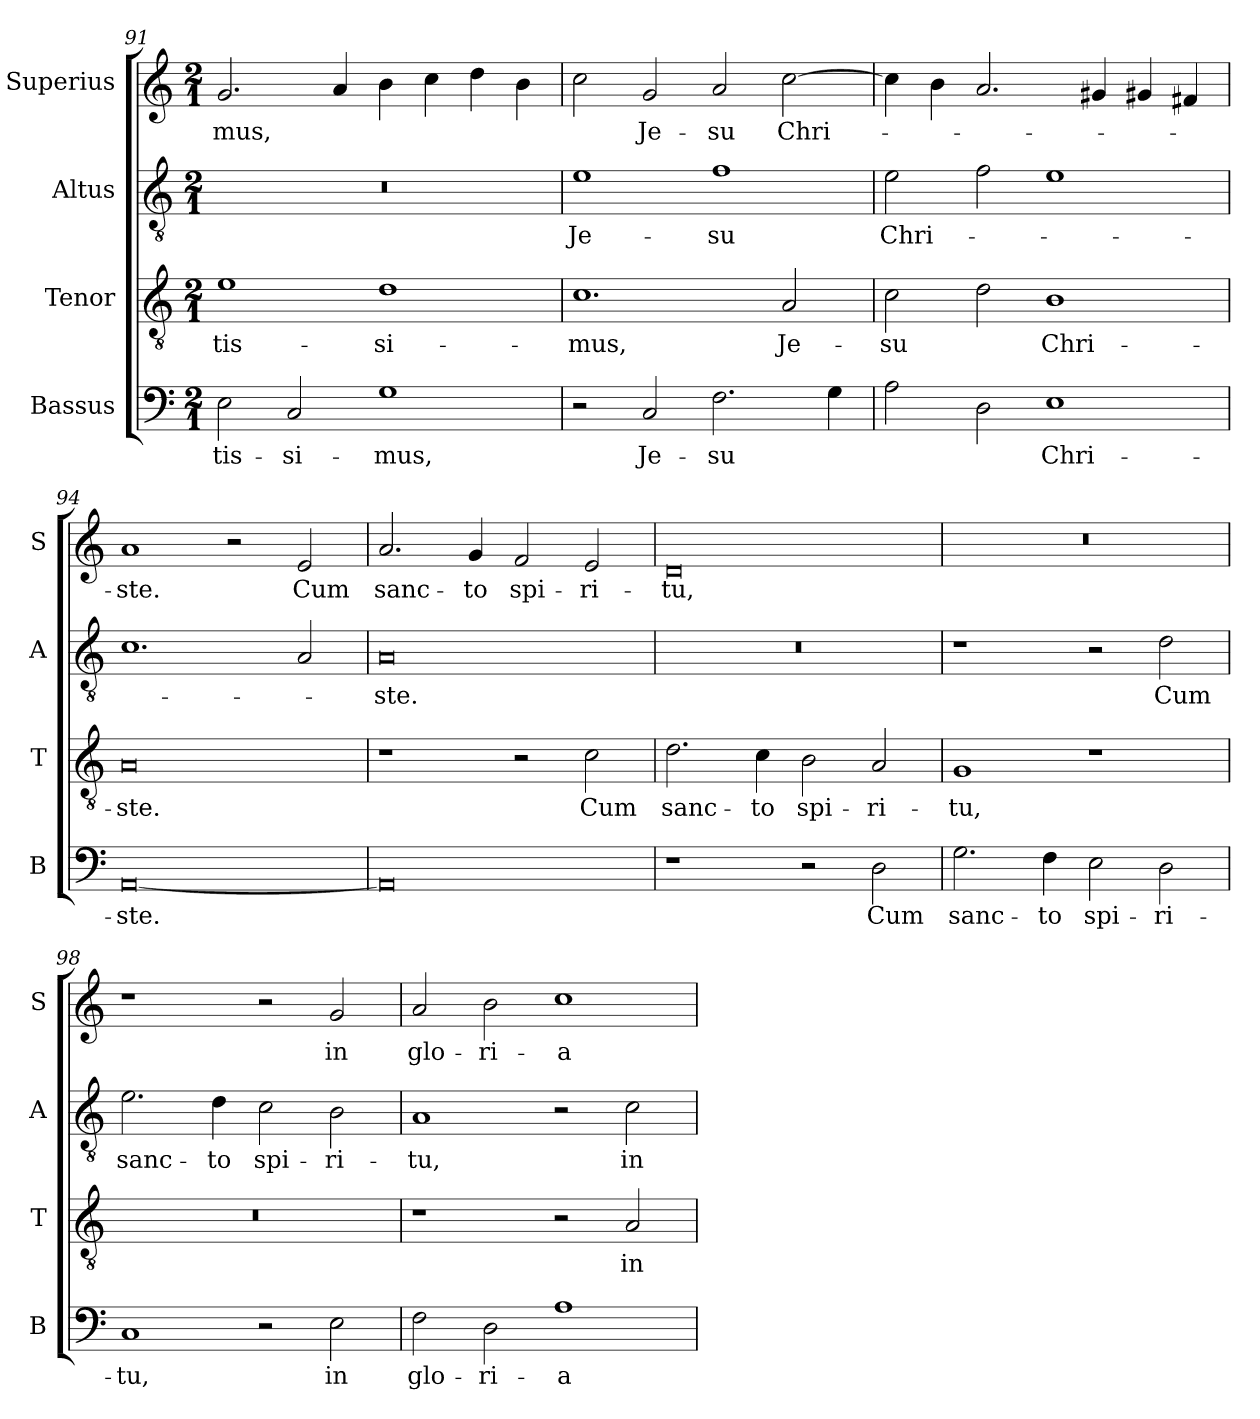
**kern	**text	**kern	**text	**kern	**text	**kern	**text
*part4	*part4	*part3	*part3	*part2	*part2	*part1	*part1
*staff4	*staff4	*staff3	*staff3	*staff2	*staff2	*staff1	*staff1
*I"Bassus	*	*I"Tenor	*	*I"Altus	*	*I"Superius	*
*I'B	*	*I'T	*	*I'A	*	*I'S	*
*clefF4	*	*clefGv2	*	*clefGv2	*	*clefG2	*
*k[]	*	*k[]	*	*k[]	*	*k[]	*
*M2/1	*	*M2/1	*	*M2/1	*	*M2/1	*
=91	=91	=91	=91	=91	=91	=91	=91
2E\	-tis-	1e	-tis-	0r	.	2.g/	-mus,
2C/	-si-	.	.	.	.	.	.
.	.	.	.	.	.	4a/	.
1G	-mus,	1d	-si-	.	.	4b\	.
.	.	.	.	.	.	4cc\	.
.	.	.	.	.	.	4dd\	.
.	.	.	.	.	.	4b\	.
=92	=92	=92	=92	=92	=92	=92	=92
2r	.	1.c	-mus,	1e	Je-	2cc\	.
2C/	Je-	.	.	.	.	2g/	Je-
2.F\	-su	.	.	1f	-su	2a/	-su
.	.	2A/	Je-	.	.	[2cc\	Chri-
4G\	.	.	.	.	.	.	.
=93	=93	=93	=93	=93	=93	=93	=93
2A\	.	2c\	-su	2e\	Chri-	4cc\]	.
.	.	.	.	.	.	4b\	.
2D\	.	2d\	.	2f\	.	2.a/	.
1E	Chri-	1B	Chri-	1e	.	.	.
.	.	.	.	.	.	4g#X/	.
.	.	.	.	.	.	4g#X/	.
.	.	.	.	.	.	4f#X/	.
=94	=94	=94	=94	=94	=94	=94	=94
[0AA	-ste.	0A	-ste.	1.c	.	1a	-ste.
.	.	.	.	.	.	2r	.
.	.	.	.	2A/	.	2e/	Cum
=95	=95	=95	=95	=95	=95	=95	=95
0AA]	.	1r	.	0A	-ste.	2.a/	sanc-
.	.	.	.	.	.	4g/	-to
.	.	2r	.	.	.	2f/	spi-
.	.	2c\	Cum	.	.	2e/	-ri-
=96	=96	=96	=96	=96	=96	=96	=96
1r	.	2.d\	sanc-	0r	.	0d	-tu,
.	.	4c\	-to	.	.	.	.
2r	.	2B\	spi-	.	.	.	.
2D\	Cum	2A/	-ri-	.	.	.	.
=97	=97	=97	=97	=97	=97	=97	=97
2.G\	sanc-	1G	-tu,	1r	.	0r	.
4F\	-to	.	.	.	.	.	.
2E\	spi-	1r	.	2r	.	.	.
2D\	-ri-	.	.	2d\	Cum	.	.
=98	=98	=98	=98	=98	=98	=98	=98
1C	-tu,	0r	.	2.e\	sanc-	1r	.
.	.	.	.	4d\	-to	.	.
2r	.	.	.	2c\	spi-	2r	.
2E\	in	.	.	2B\	-ri-	2g/	in
=99	=99	=99	=99	=99	=99	=99	=99
2F\	glo-	1r	.	1A	-tu,	2a/	glo-
2D\	-ri-	.	.	.	.	2b\	-ri-
1A	-a	2r	.	2r	.	1cc	-a
.	.	2A/	in	2c\	in	.	.
=	=	=	=	=	=	=	=
*-	*-	*-	*-	*-	*-	*-	*-
